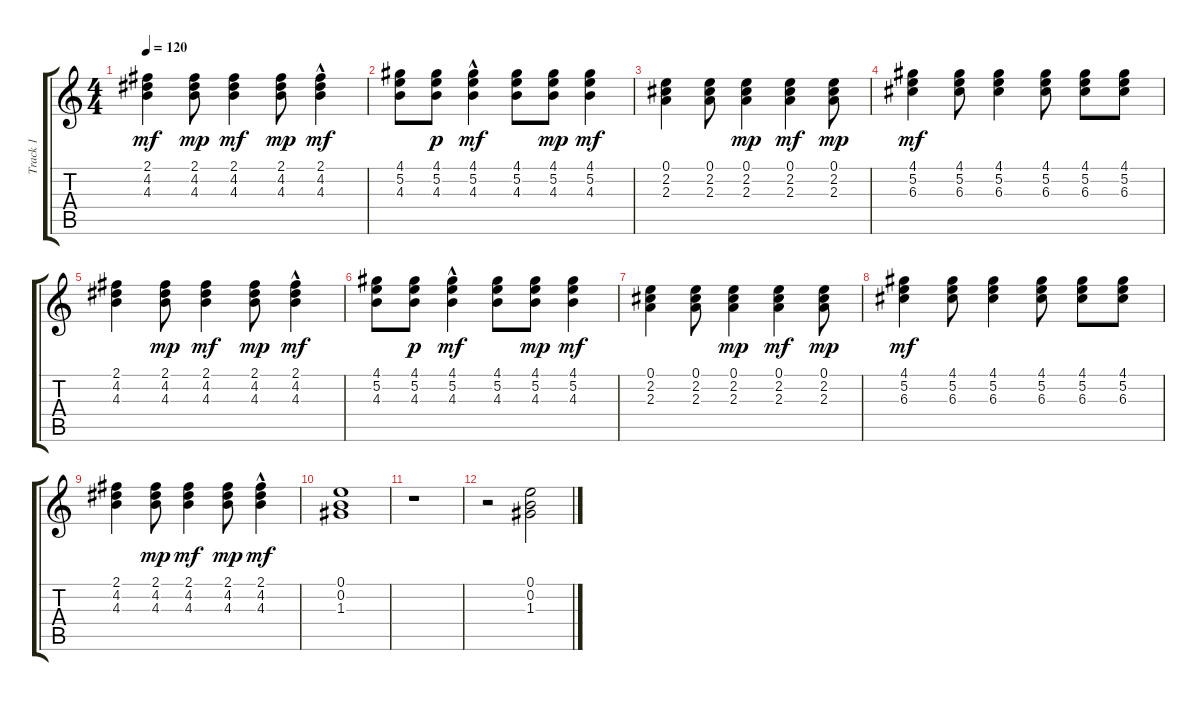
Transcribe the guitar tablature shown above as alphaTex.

\track ("Track 1" "Track 1") {instrument acousticguitarsteel}
\staff {score tabs}
\tuning (E4 B3 G3 D3 A2 E2) {hide}
\ts (4 4)
\tempo 120
\clef g2
\ks c
(2.1 4.2 4.3).4{dy mf} (2.1 4.2 4.3).8{dy mp} (2.1 4.2 4.3).4{dy mf} (2.1 4.2 4.3).8{dy mp} (2.1 4.2{hac} 4.3{hac}).4{dy mf} |
(4.1 5.2 4.3).8 (4.1 5.2 4.3).8{dy p} (4.1 5.2{hac} 4.3).4{dy mf} (4.1 5.2 4.3).8 (4.1 5.2 4.3).8{dy mp} (4.1 5.2 4.3).4{dy mf} |
(0.1 2.2 2.3).4 (0.1 2.2 2.3).8 (0.1 2.2 2.3).4{dy mp} (0.1 2.2 2.3).4{dy mf} (0.1 2.2 2.3).8{dy mp} |
(4.1 5.2 6.3).4{dy mf} (4.1 5.2 6.3).8 (4.1 5.2 6.3).4 (4.1 5.2 6.3).8 (4.1 5.2 6.3).8 (4.1 5.2 6.3).8 |
(2.1 4.2 4.3).4 (2.1 4.2 4.3).8{dy mp} (2.1 4.2 4.3).4{dy mf} (2.1 4.2 4.3).8{dy mp} (2.1 4.2{hac} 4.3{hac}).4{dy mf} |
(4.1 5.2 4.3).8 (4.1 5.2 4.3).8{dy p} (4.1 5.2{hac} 4.3).4{dy mf} (4.1 5.2 4.3).8 (4.1 5.2 4.3).8{dy mp} (4.1 5.2 4.3).4{dy mf} |
(0.1 2.2 2.3).4 (0.1 2.2 2.3).8 (0.1 2.2 2.3).4{dy mp} (0.1 2.2 2.3).4{dy mf} (0.1 2.2 2.3).8{dy mp} |
(4.1 5.2 6.3).4{dy mf} (4.1 5.2 6.3).8 (4.1 5.2 6.3).4 (4.1 5.2 6.3).8 (4.1 5.2 6.3).8 (4.1 5.2 6.3).8 |
(2.1 4.2 4.3).4 (2.1 4.2 4.3).8{dy mp} (2.1 4.2 4.3).4{dy mf} (2.1 4.2 4.3).8{dy mp} (2.1 4.2{hac} 4.3{hac}).4{dy mf} |
(0.1 0.2 1.3).1 |
r.1 |
r.2 (0.1 0.2 1.3).2
